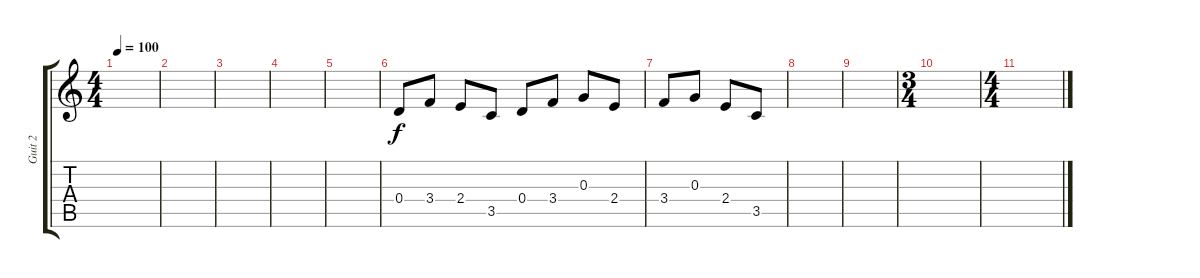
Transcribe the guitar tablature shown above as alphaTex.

\track ("Guit 2" "Guit 2") {instrument overdrivenguitar}
\staff {score tabs}
\tuning (E4 B3 G3 D3 A2 E2) {hide}
\ts (4 4)
\tempo 100
\clef g2
\ks c
|
|
|
|
|
0.4.8 3.4.8 2.4.8 3.5.8 0.4.8 3.4.8 0.3.8 2.4.8 |
3.4.8 0.3.8 2.4.8 3.5.8 |
|
|
\ts (3 4)
|
\ts (4 4)
